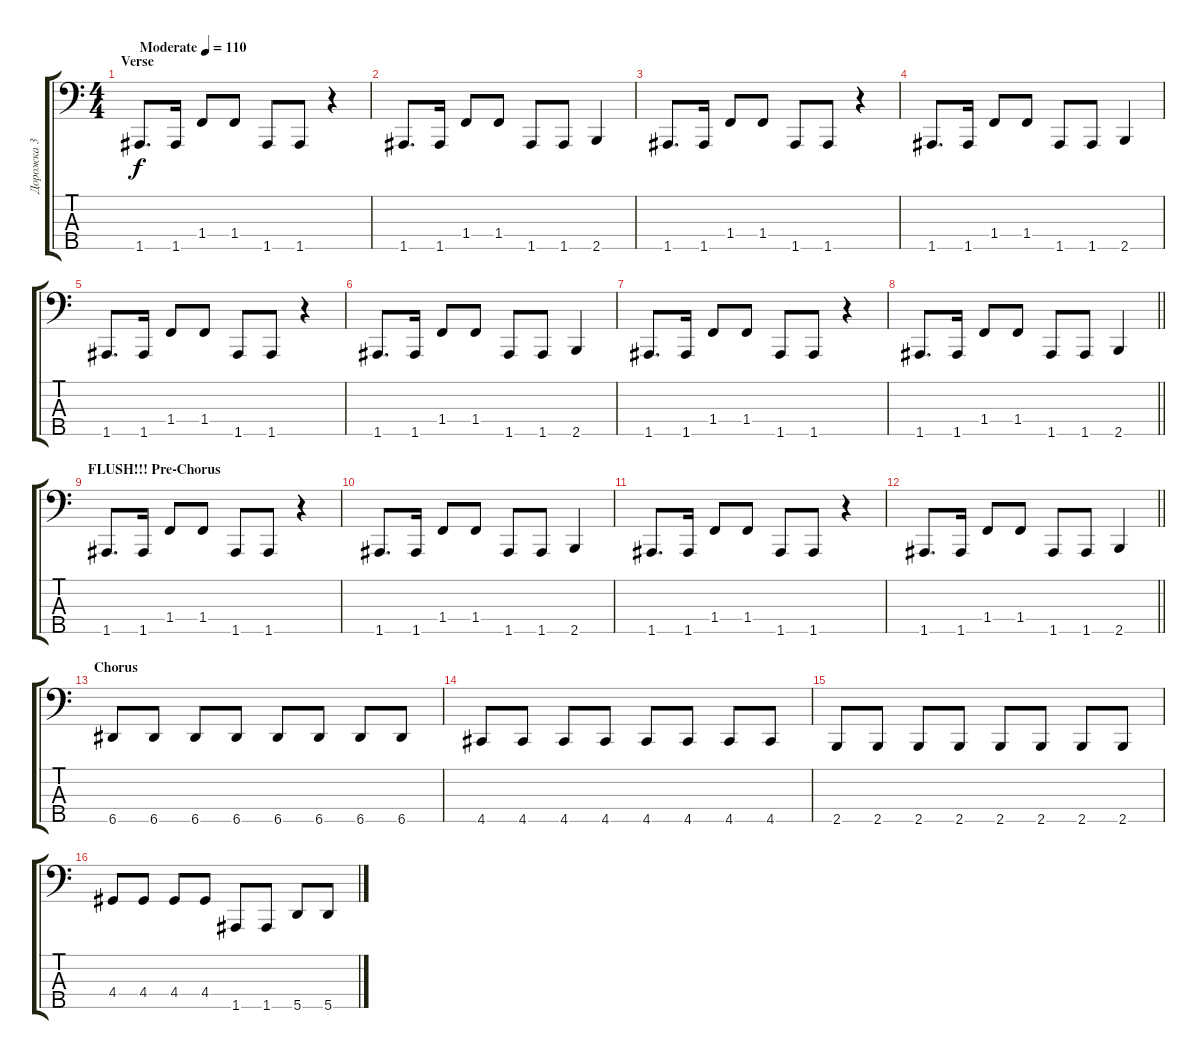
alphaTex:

\track ("Дорожка 3" "Дорожка 3") {instrument electricbassfinger}
\staff {score tabs}
\tuning (G2 D2 A1 E1 A0) {hide}
\ts (4 4)
\section ("" "Verse")
\tempo (110 "Moderate")
\clef f4
\ks c
1.5.8{d dy f instrument electricbassfinger} 1.5.16 1.4.8 1.4.8 1.5.8 1.5.8 r.4 |
1.5.8{d} 1.5.16 1.4.8 1.4.8 1.5.8 1.5.8 2.5.4 |
1.5.8{d} 1.5.16 1.4.8 1.4.8 1.5.8 1.5.8 r.4 |
1.5.8{d} 1.5.16 1.4.8 1.4.8 1.5.8 1.5.8 2.5.4 |
1.5.8{d} 1.5.16 1.4.8 1.4.8 1.5.8 1.5.8 r.4 |
1.5.8{d} 1.5.16 1.4.8 1.4.8 1.5.8 1.5.8 2.5.4 |
1.5.8{d} 1.5.16 1.4.8 1.4.8 1.5.8 1.5.8 r.4 |
\barLineRight lightlight
1.5.8{d} 1.5.16 1.4.8 1.4.8 1.5.8 1.5.8 2.5.4 |
\section ("" "FLUSH!!! Pre-Chorus")
1.5.8{d} 1.5.16 1.4.8 1.4.8 1.5.8 1.5.8 r.4 |
1.5.8{d} 1.5.16 1.4.8 1.4.8 1.5.8 1.5.8 2.5.4 |
1.5.8{d} 1.5.16 1.4.8 1.4.8 1.5.8 1.5.8 r.4 |
\barLineRight lightlight
1.5.8{d} 1.5.16 1.4.8 1.4.8 1.5.8 1.5.8 2.5.4 |
\section ("" "Chorus")
6.5.8 6.5.8 6.5.8 6.5.8 6.5.8 6.5.8 6.5.8 6.5.8 |
4.5.8 4.5.8 4.5.8 4.5.8 4.5.8 4.5.8 4.5.8 4.5.8 |
2.5.8 2.5.8 2.5.8 2.5.8 2.5.8 2.5.8 2.5.8 2.5.8 |
4.4.8 4.4.8 4.4.8 4.4.8 1.5.8 1.5.8 5.5.8 5.5.8
